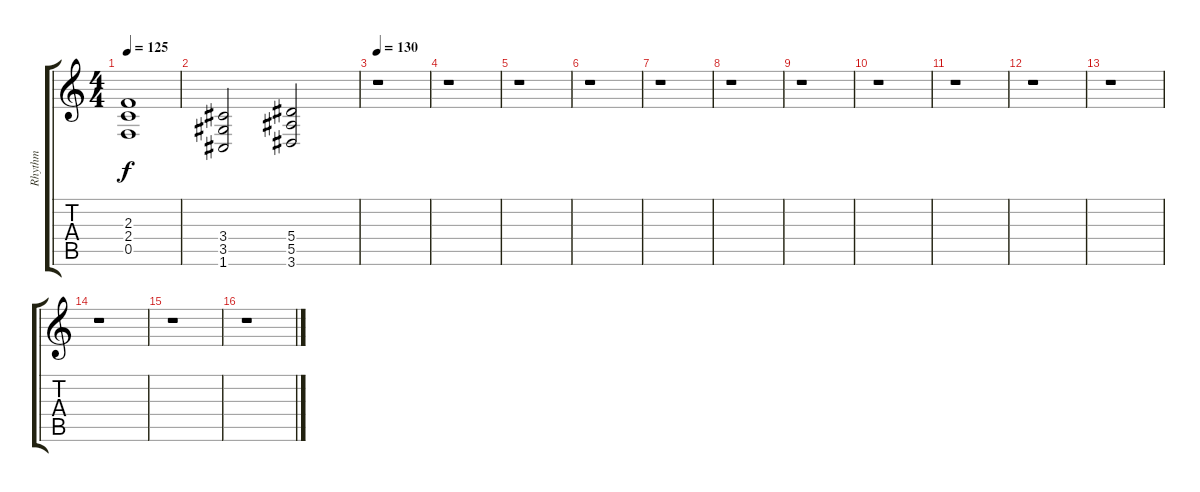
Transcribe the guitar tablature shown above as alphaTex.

\track ("Rhythm" "Rhythm") {instrument distortionguitar}
\staff {score tabs}
\tuning (C4 G3 Eb3 Bb2 F2 C2) {hide}
\ts (4 4)
\tempo 125
\clef g2
\ks c
(2.3 2.4 0.5).1{dy f} |
(3.4 3.5 1.6).2 (5.4 5.5 3.6).2 |
\tempo 130
r.1 |
r.1 |
r.1 |
r.1 |
r.1 |
r.1 |
r.1 |
r.1 |
r.1 |
r.1 |
r.1 |
r.1 |
r.1 |
r.1
